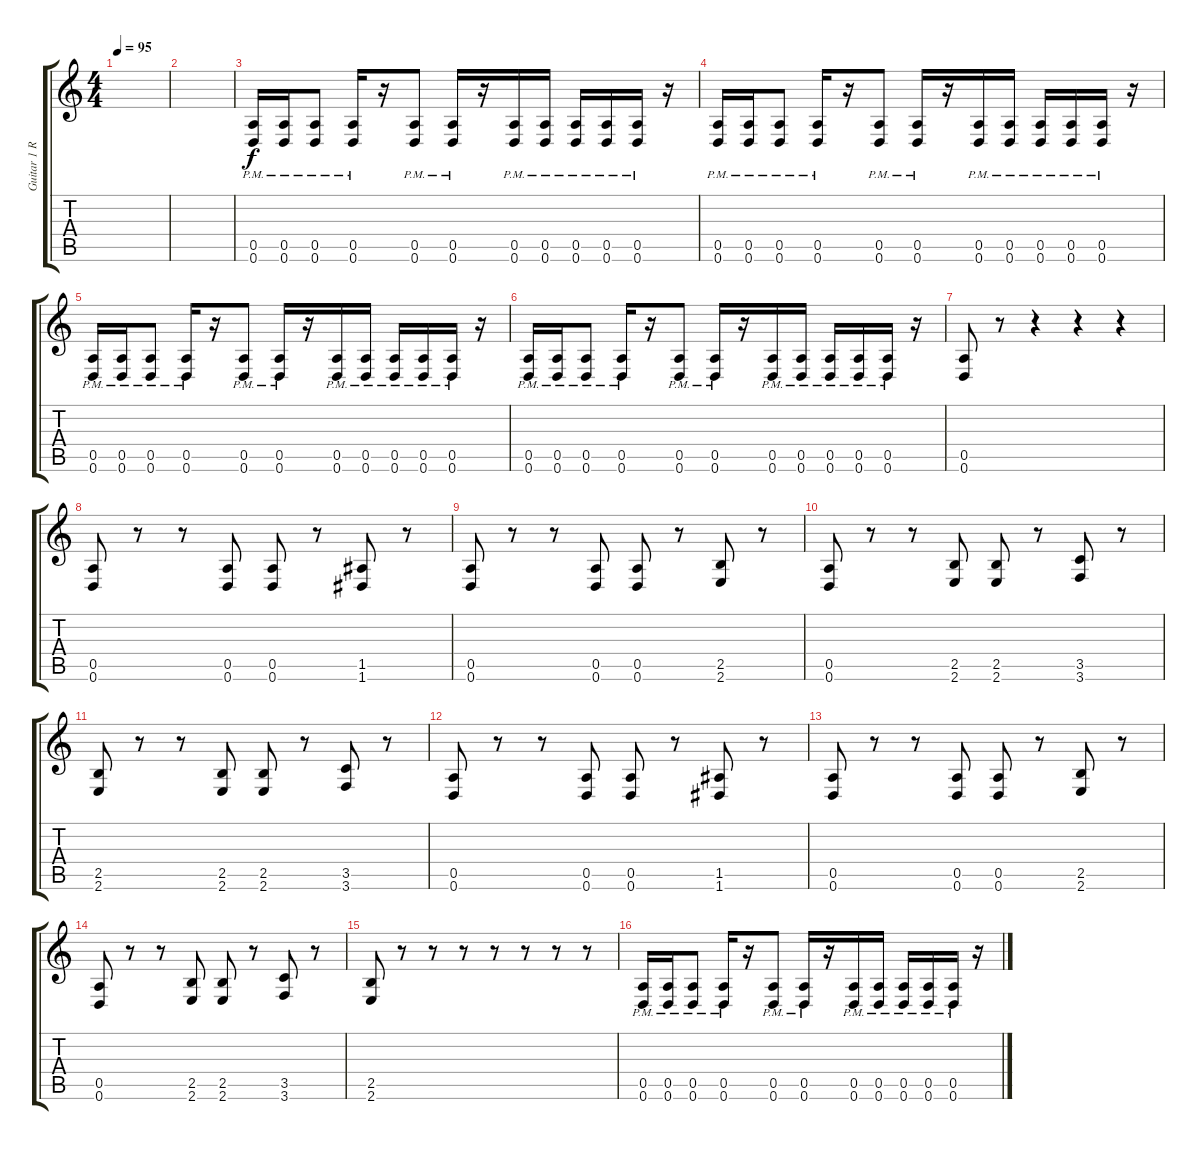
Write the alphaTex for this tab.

\track ("Guitar 1 R" "Guitar 1 R") {instrument overdrivenguitar}
\staff {score tabs}
\tuning (E4 B3 G3 D3 A2 D2) {hide}
\ts (4 4)
\tempo 95
\clef g2
\ks c
|
|
(0.5{pm} 0.6{pm}).16 (0.5{pm} 0.6{pm}).16 (0.5{pm} 0.6{pm}).8 (0.5{pm} 0.6{pm}).16 r.16 (0.5{pm} 0.6{pm}).8 (0.5{pm} 0.6{pm}).16 r.16 (0.5{pm} 0.6{pm}).16 (0.5{pm} 0.6{pm}).16 (0.5{pm} 0.6{pm}).16 (0.5{pm} 0.6{pm}).16 (0.5{pm} 0.6{pm}).16 r.16 |
(0.5{pm} 0.6{pm}).16 (0.5{pm} 0.6{pm}).16 (0.5{pm} 0.6{pm}).8 (0.5{pm} 0.6{pm}).16 r.16 (0.5{pm} 0.6{pm}).8 (0.5{pm} 0.6{pm}).16 r.16 (0.5{pm} 0.6{pm}).16 (0.5{pm} 0.6{pm}).16 (0.5{pm} 0.6{pm}).16 (0.5{pm} 0.6{pm}).16 (0.5{pm} 0.6{pm}).16 r.16 |
(0.5{pm} 0.6{pm}).16 (0.5{pm} 0.6{pm}).16 (0.5{pm} 0.6{pm}).8 (0.5{pm} 0.6{pm}).16 r.16 (0.5{pm} 0.6{pm}).8 (0.5{pm} 0.6{pm}).16 r.16 (0.5{pm} 0.6{pm}).16 (0.5{pm} 0.6{pm}).16 (0.5{pm} 0.6{pm}).16 (0.5{pm} 0.6{pm}).16 (0.5{pm} 0.6{pm}).16 r.16 |
(0.5{pm} 0.6{pm}).16 (0.5{pm} 0.6{pm}).16 (0.5{pm} 0.6{pm}).8 (0.5{pm} 0.6{pm}).16 r.16 (0.5{pm} 0.6{pm}).8 (0.5{pm} 0.6{pm}).16 r.16 (0.5{pm} 0.6{pm}).16 (0.5{pm} 0.6{pm}).16 (0.5{pm} 0.6{pm}).16 (0.5{pm} 0.6{pm}).16 (0.5{pm} 0.6{pm}).16 r.16 |
(0.5 0.6).8{volume 10} r.8 r.4 r.4 r.4 |
(0.5 0.6).8 r.8 r.8 (0.5 0.6).8 (0.5 0.6).8 r.8 (1.5 1.6).8 r.8 |
(0.5 0.6).8 r.8 r.8 (0.5 0.6).8 (0.5 0.6).8 r.8 (2.5 2.6).8 r.8 |
(0.5 0.6).8 r.8 r.8 (2.5 2.6).8 (2.5 2.6).8 r.8 (3.5 3.6).8 r.8 |
(2.5 2.6).8 r.8 r.8 (2.5 2.6).8 (2.5 2.6).8 r.8 (3.5 3.6).8 r.8 |
(0.5 0.6).8 r.8 r.8 (0.5 0.6).8 (0.5 0.6).8 r.8 (1.5 1.6).8 r.8 |
(0.5 0.6).8 r.8 r.8 (0.5 0.6).8 (0.5 0.6).8 r.8 (2.5 2.6).8 r.8 |
(0.5 0.6).8 r.8 r.8 (2.5 2.6).8 (2.5 2.6).8 r.8 (3.5 3.6).8 r.8 |
(2.5 2.6).8 r.8 r.8 r.8 r.8 r.8 r.8 r.8 |
(0.5{pm} 0.6{pm}).16{volume 15} (0.5{pm} 0.6{pm}).16 (0.5{pm} 0.6{pm}).8 (0.5{pm} 0.6{pm}).16 r.16 (0.5{pm} 0.6{pm}).8 (0.5{pm} 0.6{pm}).16 r.16 (0.5{pm} 0.6{pm}).16 (0.5{pm} 0.6{pm}).16 (0.5{pm} 0.6{pm}).16 (0.5{pm} 0.6{pm}).16 (0.5{pm} 0.6{pm}).16 r.16
